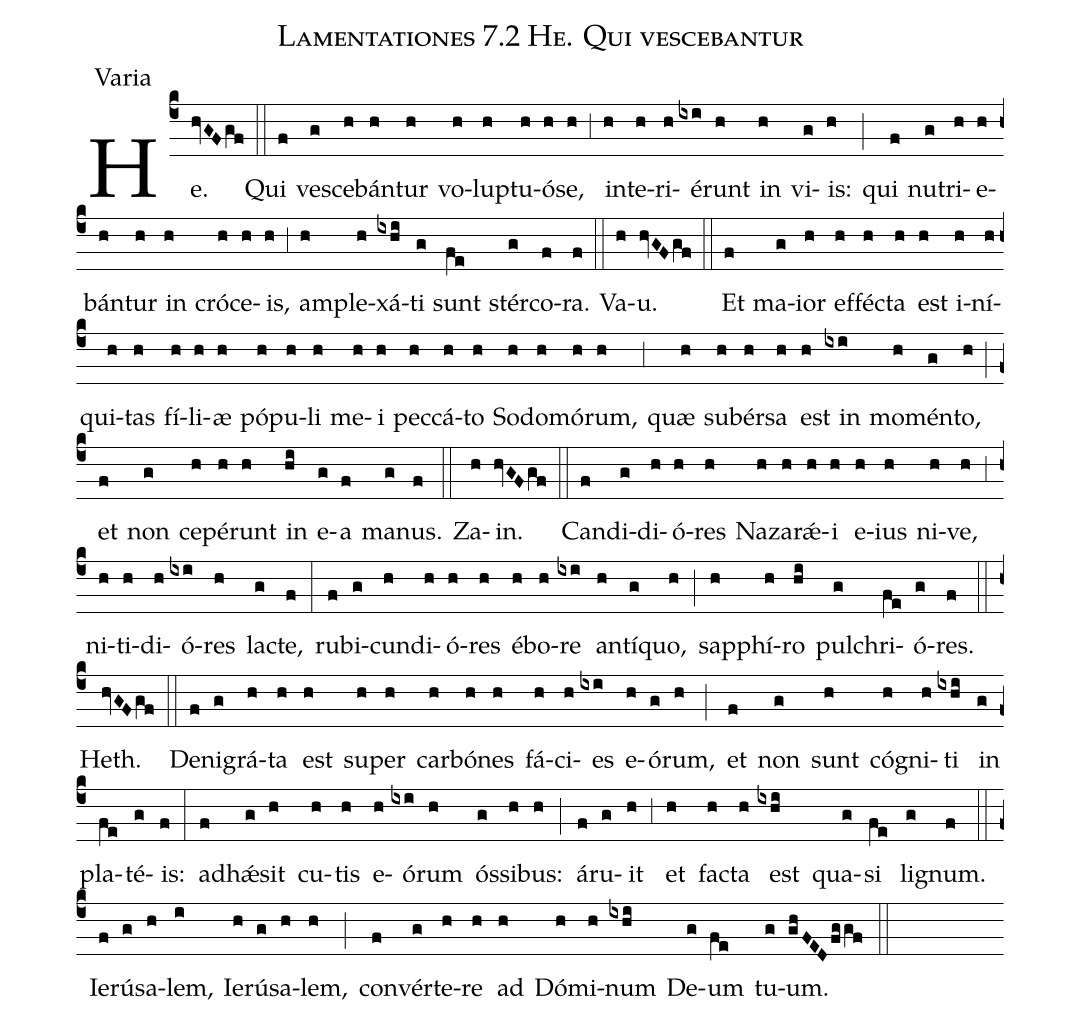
name:Lamentationes 7.2 He. Qui vescebantur;
office-part:Varia;
%%
(c4) He.(hvGFgf) (::) Qui(f) ve(g)sce(h)bán(h)tur(h) vo(h)lup(h)tu(h)ó(h)se,(h) (,3) in(h)te(h)ri(h)é(ixi)runt(h) in(h) vi(g)is:(h) (;) qui(f) nu(g)tri(h)e(h)bán(h)tur(h) in(h) cró(h)ce(h)is,(h) (,3) am(h)ple(h)xá(ixhi)ti(g) sunt(fe) stér(g)co(f)ra.(f) (::)

Va(h)u.(hvGFgf) (::) Et(f) ma(g)ior(h) ef(h)fé(h)cta(h) est(h) i(h)ní(h)qui(h)tas(h) fí(h)li(h)æ(h) pó(h)pu(h)li(h) me(h)i(h) pec(h)cá(h)to(h) So(h)do(h)mó(h)rum,(h) (,3) quæ(h) su(h)bér(h)sa(h) est(h) in(ixi) mo(h)mén(g)to,(h) (;) et(f) non(g) ce(h)pé(h)runt(h) in(hi) e(g)a(f) ma(g)nus.(f) (::)

Za(h)in.(hvGFgf) (::) Can(f)di(g)di(h)ó(h)res(h) Na(h)za(h)r{<sp>'ae</sp>}(h)i(h) e(h)ius(h) ni(h)ve,(h) (,3) ni(h)ti(h)di(h)ó(ixi)res(h) la(g)cte,(f) (:) ru(f)bi(g)cun(h)di(h)ó(h)res(h) é(h)bo(h)re(ixi) an(h)tí(g)quo,(h) (;) sap(h)phí(h)ro(hi) pul(g)chri(fe)ó(g)res.(f) (::)

Heth.(hvGFgf) (::) De(f)ni(g)grá(h)ta(h) est(h) su(h)per(h) car(h)bó(h)nes(h) fá(h)ci(h)es(ixi) e(h)ó(g)rum,(h) (;) et(f) non(g) sunt(h) có(h)gni(h)ti(ixhi) in(g) pla(fe)té(g)is:(f) (:) a(f)dh{<sp>'ae</sp>}(g)sit(h) cu(h)tis(h) e(h)ó(ixi)rum(h) ós(g)si(h)bus:(h) (;) á(f)ru(g)it(h) (,3) et(h) fa(h)cta(h) est(ixhi) qua(g)si(fe) li(g)gnum.(f) (::)

Ie(f)rú(g)sa(h)lem,(i) Ie(h)rú(g)sa(h)lem,(h) (;) con(f)vér(g)te(h)re(h) ad(h) Dó(h)mi(h)num(ixhi) De(g)um(fe) tu(g)um.(gh/FEDfggf) (::)
